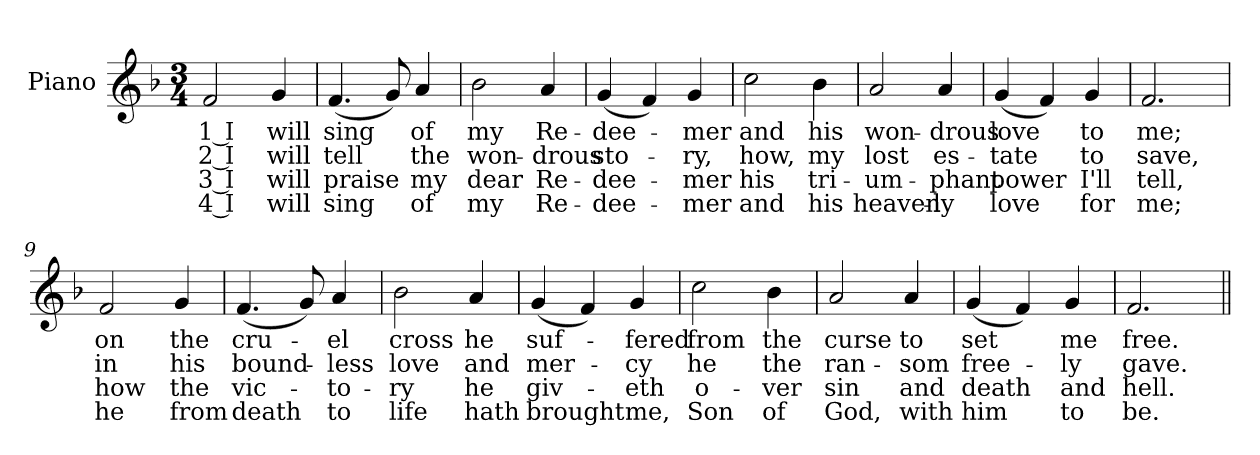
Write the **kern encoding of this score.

**kern	**text	**text	**text	**text
*part1	*part1	*part1	*part1	*part1
*staff1	*staff1	*staff1	*staff1	*staff1
*I"Piano	*	*	*	*
*I'Pno.	*	*	*	*
!!LO:PB:g=z
*clefG2	*	*	*	*
*k[b-]	*	*	*	*
*F:	*	*	*	*
*M3/4	*	*	*	*
=1	=1	=1	=1	=1
!	!LO:LY:b:color=#000000	!LO:LY:b:color=#000000	!LO:LY:b:color=#000000	!LO:LY:b:color=#000000
2fi/	1 I	2 I	3 I	4 I
!	!LO:LY:b:color=#000000	!LO:LY:b:color=#000000	!LO:LY:b:color=#000000	!LO:LY:b:color=#000000
4gi/	will	will	will	will
=2	=2	=2	=2	=2
!	!LO:LY:b:color=#000000	!LO:LY:b:color=#000000	!LO:LY:b:color=#000000	!LO:LY:b:color=#000000
(4.fi/	sing	tell	praise	sing
8gi/)	.	.	.	.
!	!LO:LY:b:color=#000000	!LO:LY:b:color=#000000	!LO:LY:b:color=#000000	!LO:LY:b:color=#000000
4ai/	of	the	my	of
=3	=3	=3	=3	=3
!	!LO:LY:b:color=#000000	!LO:LY:b:color=#000000	!LO:LY:b:color=#000000	!LO:LY:b:color=#000000
2b-i\	my	won-	dear	my
!	!LO:LY:b:color=#000000	!LO:LY:b:color=#000000	!LO:LY:b:color=#000000	!LO:LY:b:color=#000000
4ai/	Re-	-drous	Re-	-Re-
=4	=4	=4	=4	=4
!	!LO:LY:b:color=#000000	!LO:LY:b:color=#000000	!LO:LY:b:color=#000000	!LO:LY:b:color=#000000
(4gi/	-dee-	sto-	-dee-	-dee-
4fi/)	.	.	.	.
!	!LO:LY:b:color=#000000	!LO:LY:b:color=#000000	!LO:LY:b:color=#000000	!LO:LY:b:color=#000000
4gi/	-mer	-ry,	-mer	mer
=5	=5	=5	=5	=5
!	!LO:LY:b:color=#000000	!LO:LY:b:color=#000000	!LO:LY:b:color=#000000	!LO:LY:b:color=#000000
2cci\	and	how,	his	and
!	!LO:LY:b:color=#000000	!LO:LY:b:color=#000000	!LO:LY:b:color=#000000	!LO:LY:b:color=#000000
4b-i\	his	my	tri-	-his
!!LO:LB:g=z
=6	=6	=6	=6	=6
!	!LO:LY:b:color=#000000	!LO:LY:b:color=#000000	!LO:LY:b:color=#000000	!LO:LY:b:color=#000000
2ai/	won-	lost	um-	-heaven-
!	!LO:LY:b:color=#000000	!LO:LY:b:color=#000000	!LO:LY:b:color=#000000	!LO:LY:b:color=#000000
4ai/	-drous	es-	-phant	ly
=7	=7	=7	=7	=7
!	!LO:LY:b:color=#000000	!LO:LY:b:color=#000000	!LO:LY:b:color=#000000	!LO:LY:b:color=#000000
(4gi/	love	-tate	power	love
4fi/)	.	.	.	.
!	!LO:LY:b:color=#000000	!LO:LY:b:color=#000000	!LO:LY:b:color=#000000	!LO:LY:b:color=#000000
4gi/	to	to	I'll	for
=8	=8	=8	=8	=8
!	!LO:LY:b:color=#000000	!LO:LY:b:color=#000000	!LO:LY:b:color=#000000	!LO:LY:b:color=#000000
2.fi/	me;	save,	tell,	me;
=9	=9	=9	=9	=9
!	!LO:LY:b:color=#000000	!LO:LY:b:color=#000000	!LO:LY:b:color=#000000	!LO:LY:b:color=#000000
2fi/	on	in	how	he
!	!LO:LY:b:color=#000000	!LO:LY:b:color=#000000	!LO:LY:b:color=#000000	!LO:LY:b:color=#000000
4gi/	the	his	the	from
=10	=10	=10	=10	=10
!	!LO:LY:b:color=#000000	!LO:LY:b:color=#000000	!LO:LY:b:color=#000000	!LO:LY:b:color=#000000
(4.fi/	cru-	bound-	vic-	-death
8gi/)	.	.	.	.
!	!LO:LY:b:color=#000000	!LO:LY:b:color=#000000	!LO:LY:b:color=#000000	!LO:LY:b:color=#000000
4ai/	-el	-less	to-	-to
=11	=11	=11	=11	=11
!	!LO:LY:b:color=#000000	!LO:LY:b:color=#000000	!LO:LY:b:color=#000000	!LO:LY:b:color=#000000
2b-i\	cross	love	ry	life
!	!LO:LY:b:color=#000000	!LO:LY:b:color=#000000	!LO:LY:b:color=#000000	!LO:LY:b:color=#000000
4ai/	he	and	he	hath
!!LO:LB:g=z
=12	=12	=12	=12	=12
!	!LO:LY:b:color=#000000	!LO:LY:b:color=#000000	!LO:LY:b:color=#000000	!LO:LY:b:color=#000000
(4gi/	suf-	mer-	giv-	-brought
4fi/)	.	.	.	.
!	!LO:LY:b:color=#000000	!LO:LY:b:color=#000000	!LO:LY:b:color=#000000	!LO:LY:b:color=#000000
4gi/	-fered	-cy	eth	me,
=13	=13	=13	=13	=13
!	!LO:LY:b:color=#000000	!LO:LY:b:color=#000000	!LO:LY:b:color=#000000	!LO:LY:b:color=#000000
2cci\	from	he	o-	-Son
!	!LO:LY:b:color=#000000	!LO:LY:b:color=#000000	!LO:LY:b:color=#000000	!LO:LY:b:color=#000000
4b-i\	the	the	ver	of
=14	=14	=14	=14	=14
!	!LO:LY:b:color=#000000	!LO:LY:b:color=#000000	!LO:LY:b:color=#000000	!LO:LY:b:color=#000000
2ai/	curse	ran-	sin	God,
!	!LO:LY:b:color=#000000	!LO:LY:b:color=#000000	!LO:LY:b:color=#000000	!LO:LY:b:color=#000000
4ai/	to	-som	and	with
=15	=15	=15	=15	=15
!	!LO:LY:b:color=#000000	!LO:LY:b:color=#000000	!LO:LY:b:color=#000000	!LO:LY:b:color=#000000
(4gi/	set	free-	death	him
4fi/)	.	.	.	.
!	!LO:LY:b:color=#000000	!LO:LY:b:color=#000000	!LO:LY:b:color=#000000	!LO:LY:b:color=#000000
4gi/	me	-ly	and	to
=16	=16	=16	=16	=16
!	!LO:LY:b:color=#000000	!LO:LY:b:color=#000000	!LO:LY:b:color=#000000	!LO:LY:b:color=#000000
2.fi/	free.	gave.	hell.	be.
=||	=||	=||	=||	=||
*-	*-	*-	*-	*-
